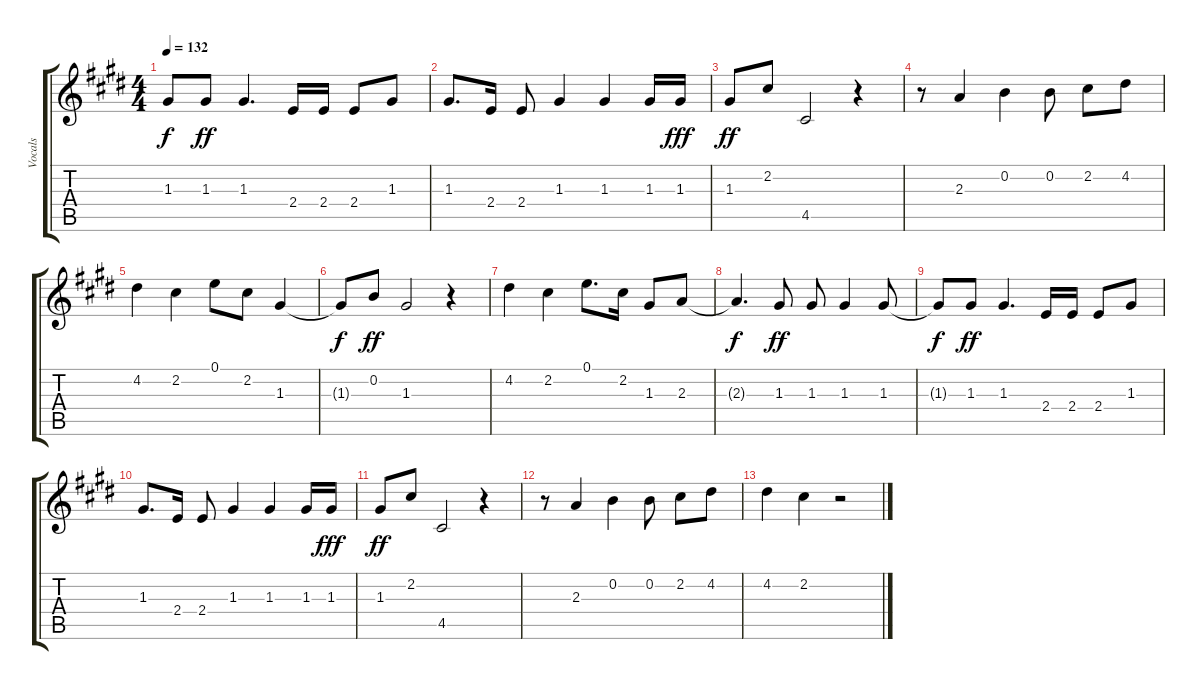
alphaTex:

\track ("Vocals" "Vocals") {instrument electricguitarjazz}
\staff {score tabs}
\tuning (E4 B3 G3 D3 A2 E2) {hide}
\ts (4 4)
\tempo 132
\clef g2
\ks e
1.3{t}.8{dy f} 1.3.8{dy ff} 1.3.4{d} 2.4.16 2.4.16 2.4.8 1.3.8 |
1.3.8{d} 2.4.16 2.4.8 1.3.4 1.3.4 1.3.16 1.3.16{dy fff} |
1.3.8{dy ff} 2.2.8 4.5.2 r.4 |
r.8 2.3.4 0.2.4 0.2.8 2.2.8 4.2.8 |
4.2.4 2.2.4 0.1.8 2.2.8 1.3.4 |
1.3{t}.8{dy f} 0.2.8{dy ff} 1.3.2 r.4 |
4.2.4 2.2.4 0.1.8{d} 2.2.16 1.3.8 2.3.8 |
2.3{t}.4{d dy f} 1.3.8{dy ff} 1.3.8 1.3.4 1.3.8 |
1.3{t}.8{dy f} 1.3.8{dy ff} 1.3.4{d} 2.4.16 2.4.16 2.4.8 1.3.8 |
1.3.8{d} 2.4.16 2.4.8 1.3.4 1.3.4 1.3.16 1.3.16{dy fff} |
1.3.8{dy ff} 2.2.8 4.5.2 r.4 |
r.8 2.3.4 0.2.4 0.2.8 2.2.8 4.2.8 |
4.2.4 2.2.4 r.2
